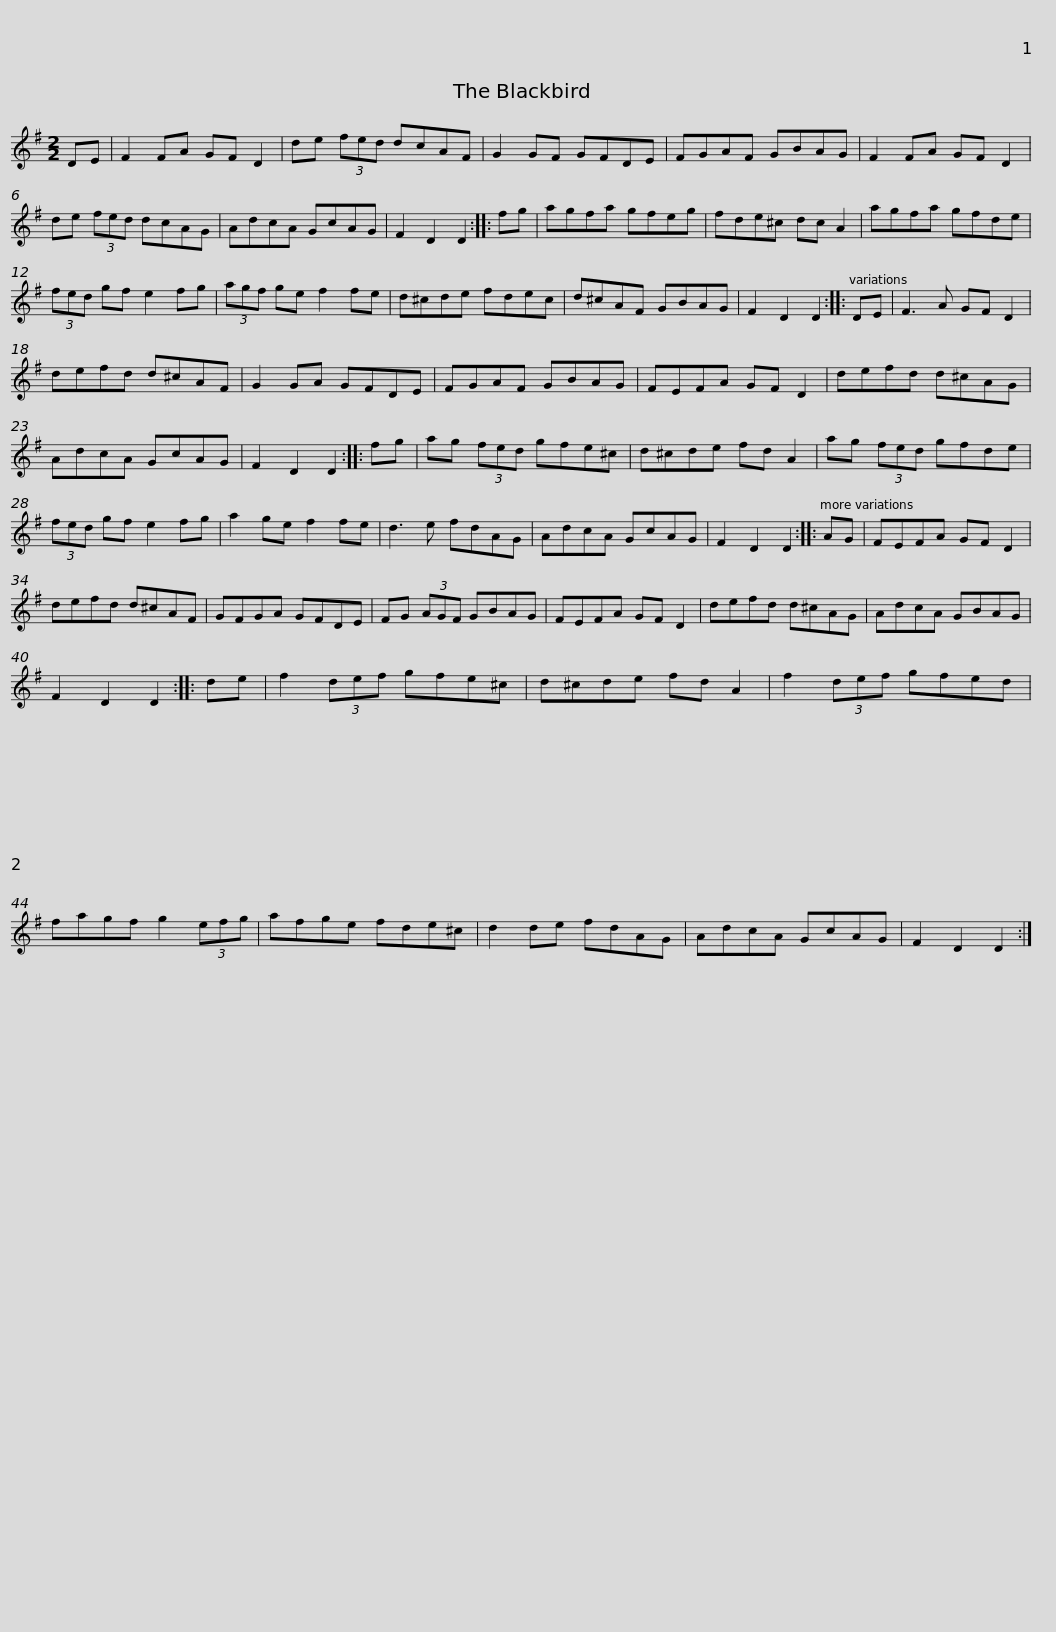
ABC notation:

X:1
L:1/8
M:2/2
I:linebreak $
K:G
V:1 treble
V:1
 DE | F2 FA GF D2 | de (3fed dcAF | G2 GF GFDE | FGAF GBAG | %5
 F2 FA GF D2 |$ de (3fed dcAG | AdcA GcAG | F2 D2 D2 :: fg | %10
 agfa gfeg | fde^c dc A2 |$ agfa gfde | (3fed gf e2 fg | (3agf ge f2 fe | %15
 d^cde fdec | d^cAF GBAG | F2 D2 D2 ::$ DE | F3 A GF D2 | %20
 defd d^cAF | G2 GA GFDE | FGAF GBAG | FEFA GF D2 |$ defd d^cAG | %25
 AdcA GcAG | F2 D2 D2 :: fg | ag (3fed gfe^c | d^cde fd A2 |$ %30
 ag (3fed gfde | (3fed gf e2 fg | a2 ge f2 fe | d3 e fdAG | AdcA GcAG | %35
 F2 D2 D2 :: AG |$ FEFA GF D2 | defd d^cAF | GFGA GFDE | %40
 FG (3AGF GBAG | FEFA GF D2 |$ defd d^cAG | AdcA GBAG | F2 D2 D2 :: %45
 de | f2 (3def gfe^c | d^cde fd A2 |$ f2 (3def gfed | fagf g2 (3efg | %50
 afge fde^c | d2 de fdAG | AdcA GcAG | F2 D2 D2 :| %54
